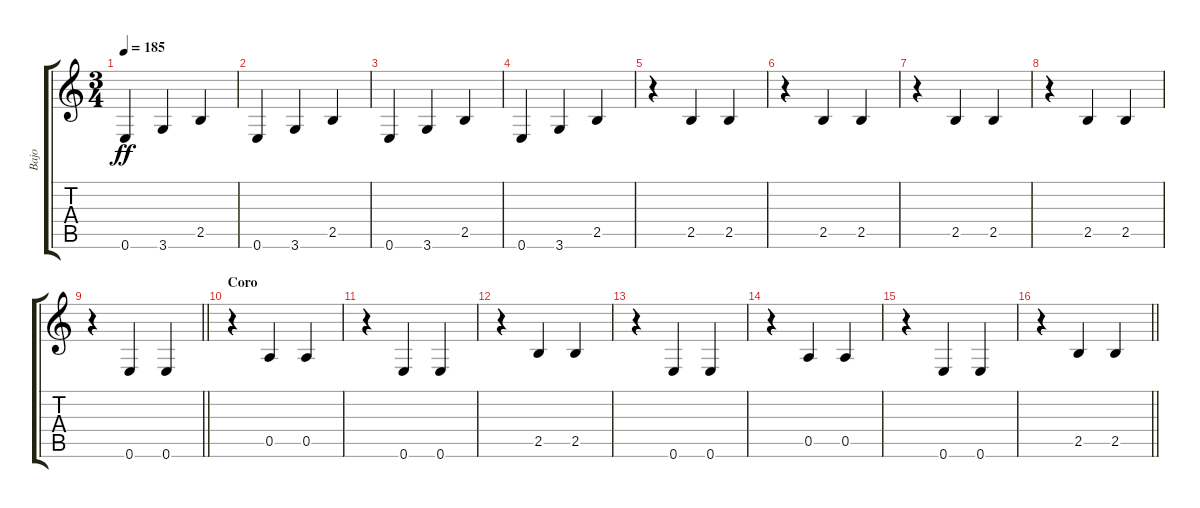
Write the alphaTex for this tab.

\track ("Bajo" "Bajo") {instrument acousticbass}
\staff {score tabs}
\tuning (E4 B3 G3 D3 A2 E2) {hide}
\ts (3 4)
\tempo 185
\clef g2
\ks c
0.6.4{dy ff} 3.6.4 2.5.4 |
0.6.4 3.6.4 2.5.4 |
0.6.4 3.6.4 2.5.4 |
0.6.4 3.6.4 2.5.4 |
r.4 2.5.4 2.5.4 |
r.4 2.5.4 2.5.4 |
r.4 2.5.4 2.5.4 |
r.4 2.5.4 2.5.4 |
\barLineRight lightlight
r.4 0.6.4 0.6.4 |
\section ("" "Coro")
r.4 0.5.4 0.5.4 |
r.4 0.6.4 0.6.4 |
r.4 2.5.4 2.5.4 |
r.4 0.6.4 0.6.4 |
r.4 0.5.4 0.5.4 |
r.4 0.6.4 0.6.4 |
\barLineRight lightlight
r.4 2.5.4 2.5.4
